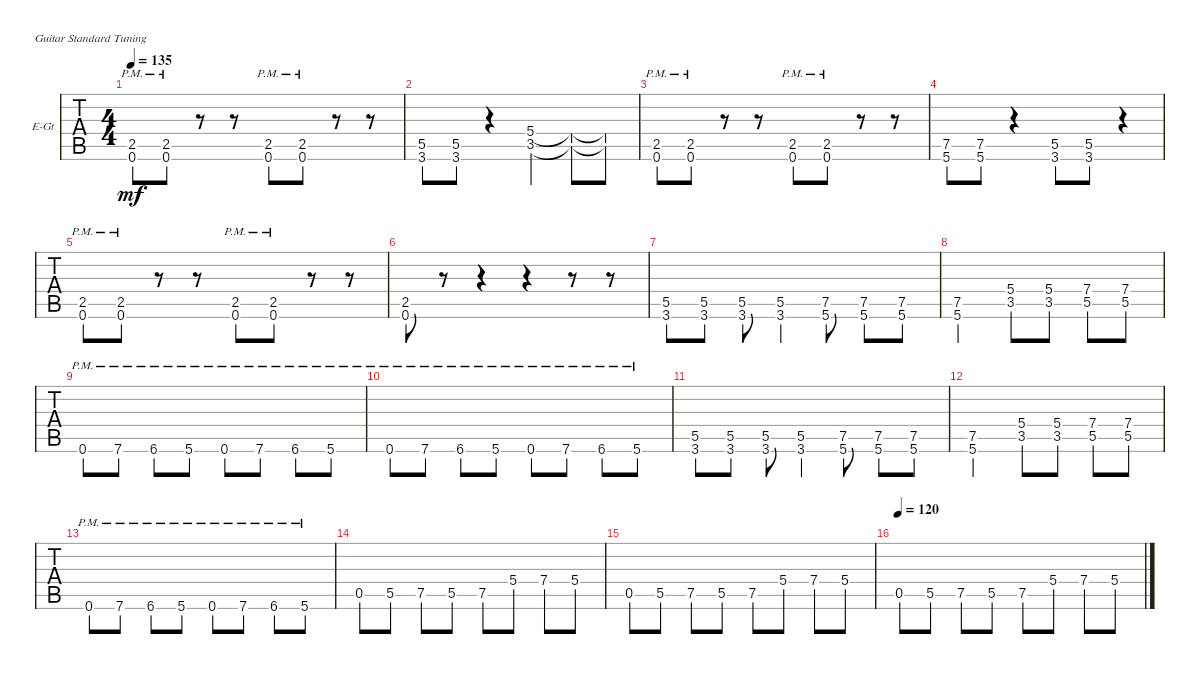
\defaultSystemsLayout 4
\bracketExtendMode groupsimilarinstruments
\firstSystemTrackNameOrientation horizontal
\otherSystemsTrackNameOrientation horizontal
\track ("Electric Guitar 2" "E-Gt") {instrument distortionguitar}
\staff {tabs}
\tuning (E4 B3 G3 D3 A2 E2)
\ts (4 4)
\tempo 135
\clef g2
\ks c
(0.6{pm} 2.5{pm}).8{dy mf} (0.6{pm} 2.5{pm}).8 r.8 r.8 (0.6{pm} 2.5{pm}).8 (0.6{pm} 2.5{pm}).8 r.8 r.8 |
(3.6 5.5).8 (3.6 5.5).8 r.4 (5.4 3.5).4 (5.4{t} 3.5{t}).8 (5.4{t} 3.5{t}).8 |
(0.6{pm} 2.5{pm}).8 (0.6{pm} 2.5{pm}).8 r.8 r.8 (0.6{pm} 2.5{pm}).8 (0.6{pm} 2.5{pm}).8 r.8 r.8 |
(7.5 5.6).8 (5.6 7.5).8 r.4 (5.5 3.6).8 (3.6 5.5).8 r.4 |
(0.6{pm} 2.5{pm}).8 (0.6{pm} 2.5{pm}).8 r.8 r.8 (0.6{pm} 2.5{pm}).8 (0.6{pm} 2.5{pm}).8 r.8 r.8 |
(2.5 0.6).8 r.8 r.4 r.4 r.8 r.8 |
(5.5 3.6).8 (3.6 5.5).8 (3.6 5.5).8 (3.6 5.5).4 (7.5 5.6).8 (7.5 5.6).8 (7.5 5.6).8 |
(7.5 5.6).2 (3.5 5.4).8 (5.4 3.5).8 (5.5 7.4).8 (7.4 5.5).8 |
0.6{pm}.8 7.6{pm}.8 6.6{pm}.8 5.6{pm}.8 0.6{pm}.8 7.6{pm}.8 6.6{pm}.8 5.6{pm}.8 |
0.6{pm}.8 7.6{pm}.8 6.6{pm}.8 5.6{pm}.8 0.6{pm}.8 7.6{pm}.8 6.6{pm}.8 5.6{pm}.8 |
(5.5 3.6).8 (3.6 5.5).8 (3.6 5.5).8 (3.6 5.5).4 (7.5 5.6).8 (7.5 5.6).8 (7.5 5.6).8 |
(7.5 5.6).2 (3.5 5.4).8 (5.4 3.5).8 (5.5 7.4).8 (7.4 5.5).8 |
0.6{pm}.8 7.6{pm}.8 6.6{pm}.8 5.6{pm}.8 0.6{pm}.8 7.6{pm}.8 6.6{pm}.8 5.6{pm}.8 |
0.5.8 5.5.8 7.5.8 5.5.8 7.5.8 5.4.8 7.4.8 5.4.8 |
0.5.8 5.5.8 7.5.8 5.5.8 7.5.8 5.4.8 7.4.8 5.4.8 |
\tempo 120
0.5.8 5.5.8 7.5.8 5.5.8 7.5.8 5.4.8 7.4.8 5.4.8
